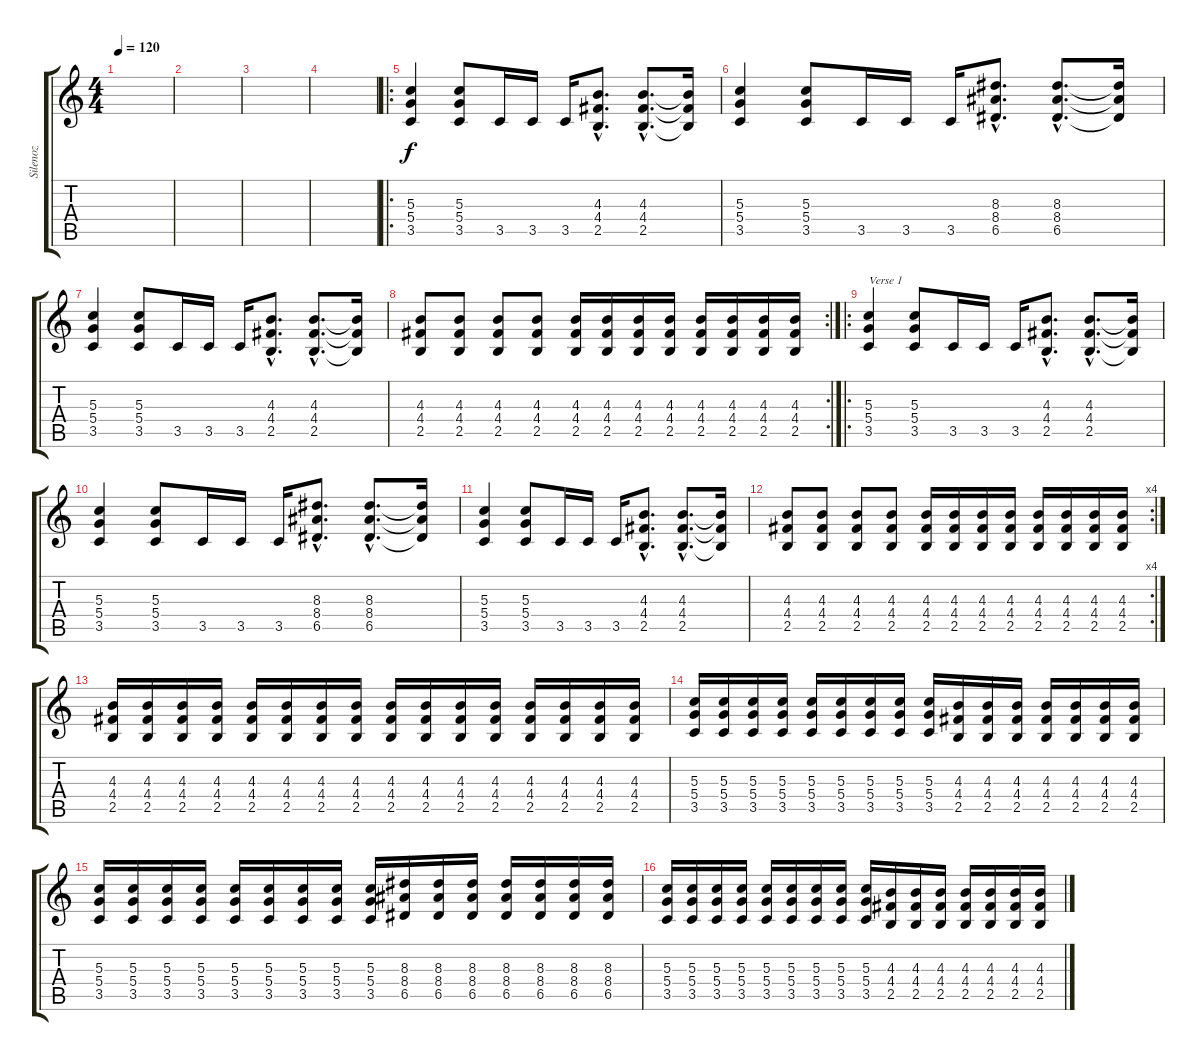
\track ("Silenoz" "Silenoz") {instrument distortionguitar}
\staff {score tabs}
\tuning (E4 B3 G3 D3 A2 E2) {hide}
\ts (4 4)
\tempo 120
\clef g2
\ks c
|
|
|
|
\ro
(5.3 5.4 3.5).4 (5.3 5.4 3.5).8 3.5.16 3.5.16 3.5.16 (4.3{hac} 4.4{hac} 2.5{hac}).8{d} (4.3{hac} 4.4{hac} 2.5{hac}).8{d} (4.3{t} 4.4{t} 2.5{t}).16 |
(5.3 5.4 3.5).4 (5.3 5.4 3.5).8 3.5.16 3.5.16 3.5.16 (8.3{hac} 8.4{hac} 6.5{hac}).8{d} (8.3{hac} 8.4{hac} 6.5{hac}).8{d} (8.3{t} 8.4{t} 6.5{t}).16 |
(5.3 5.4 3.5).4 (5.3 5.4 3.5).8 3.5.16 3.5.16 3.5.16 (4.3{hac} 4.4{hac} 2.5{hac}).8{d} (4.3{hac} 4.4{hac} 2.5{hac}).8{d} (4.3{t} 4.4{t} 2.5{t}).16 |
\rc 2
(4.3 4.4 2.5).8 (4.3 4.4 2.5).8 (4.3 4.4 2.5).8 (4.3 4.4 2.5).8 (4.3 4.4 2.5).16 (4.3 4.4 2.5).16 (4.3 4.4 2.5).16 (4.3 4.4 2.5).16 (4.3 4.4 2.5).16 (4.3 4.4 2.5).16 (4.3 4.4 2.5).16 (4.3 4.4 2.5).16 |
\ro
(5.3 5.4 3.5).4{txt "Verse 1"} (5.3 5.4 3.5).8 3.5.16 3.5.16 3.5.16 (4.3{hac} 4.4{hac} 2.5{hac}).8{d} (4.3{hac} 4.4{hac} 2.5{hac}).8{d} (4.3{t} 4.4{t} 2.5{t}).16 |
(5.3 5.4 3.5).4 (5.3 5.4 3.5).8 3.5.16 3.5.16 3.5.16 (8.3{hac} 8.4{hac} 6.5{hac}).8{d} (8.3{hac} 8.4{hac} 6.5{hac}).8{d} (8.3{t} 8.4{t} 6.5{t}).16 |
(5.3 5.4 3.5).4 (5.3 5.4 3.5).8 3.5.16 3.5.16 3.5.16 (4.3{hac} 4.4{hac} 2.5{hac}).8{d} (4.3{hac} 4.4{hac} 2.5{hac}).8{d} (4.3{t} 4.4{t} 2.5{t}).16 |
\rc 4
(4.3 4.4 2.5).8 (4.3 4.4 2.5).8 (4.3 4.4 2.5).8 (4.3 4.4 2.5).8 (4.3 4.4 2.5).16 (4.3 4.4 2.5).16 (4.3 4.4 2.5).16 (4.3 4.4 2.5).16 (4.3 4.4 2.5).16 (4.3 4.4 2.5).16 (4.3 4.4 2.5).16 (4.3 4.4 2.5).16 |
(4.3 4.4 2.5).16 (4.3 4.4 2.5).16 (4.3 4.4 2.5).16 (4.3 4.4 2.5).16 (4.3 4.4 2.5).16 (4.3 4.4 2.5).16 (4.3 4.4 2.5).16 (4.3 4.4 2.5).16 (4.3 4.4 2.5).16 (4.3 4.4 2.5).16 (4.3 4.4 2.5).16 (4.3 4.4 2.5).16 (4.3 4.4 2.5).16 (4.3 4.4 2.5).16 (4.3 4.4 2.5).16 (4.3 4.4 2.5).16 |
(5.3 5.4 3.5).16 (5.3 5.4 3.5).16 (5.3 5.4 3.5).16 (5.3 5.4 3.5).16 (5.3 5.4 3.5).16 (5.3 5.4 3.5).16 (5.3 5.4 3.5).16 (5.3 5.4 3.5).16 (5.3 5.4 3.5).16 (4.3 4.4 2.5).16 (4.3 4.4 2.5).16 (4.3 4.4 2.5).16 (4.3 4.4 2.5).16 (4.3 4.4 2.5).16 (4.3 4.4 2.5).16 (4.3 4.4 2.5).16 |
(5.3 5.4 3.5).16 (5.3 5.4 3.5).16 (5.3 5.4 3.5).16 (5.3 5.4 3.5).16 (5.3 5.4 3.5).16 (5.3 5.4 3.5).16 (5.3 5.4 3.5).16 (5.3 5.4 3.5).16 (5.3 5.4 3.5).16 (8.3 8.4 6.5).16 (8.3 8.4 6.5).16 (8.3 8.4 6.5).16 (8.3 8.4 6.5).16 (8.3 8.4 6.5).16 (8.3 8.4 6.5).16 (8.3 8.4 6.5).16 |
(5.3 5.4 3.5).16 (5.3 5.4 3.5).16 (5.3 5.4 3.5).16 (5.3 5.4 3.5).16 (5.3 5.4 3.5).16 (5.3 5.4 3.5).16 (5.3 5.4 3.5).16 (5.3 5.4 3.5).16 (5.3 5.4 3.5).16 (4.3 4.4 2.5).16 (4.3 4.4 2.5).16 (4.3 4.4 2.5).16 (4.3 4.4 2.5).16 (4.3 4.4 2.5).16 (4.3 4.4 2.5).16 (4.3 4.4 2.5).16
